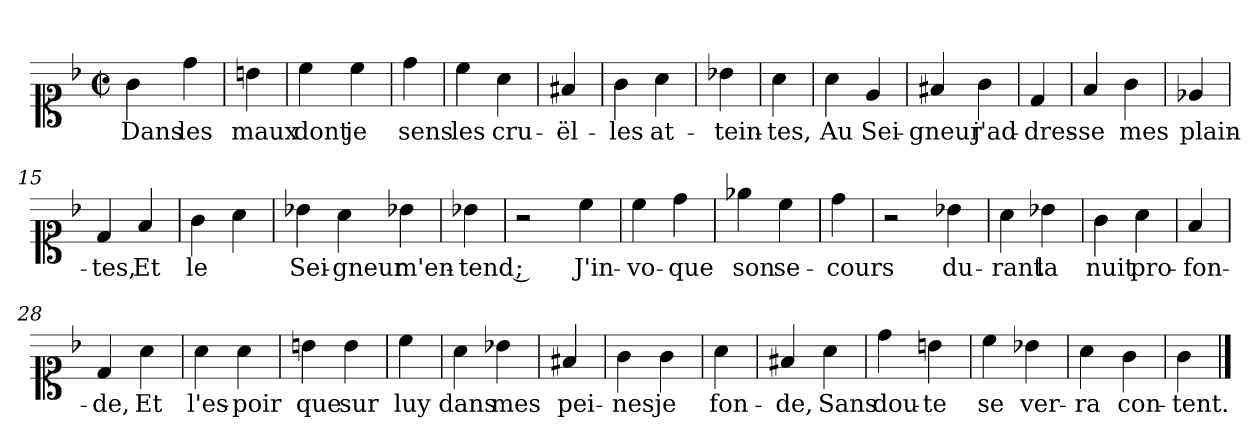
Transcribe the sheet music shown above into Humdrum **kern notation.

**kern	**text
*part1	*part1
*staff1	*staff1
*clefC1	*
*k[b-]	*
*F:	*
*M2/2	*
*met(c|)	*
=1	=1
4g	Dans
4dd	les
=2	=2
4b	maux
=3	=3
4cc	dont
4cc	je
=4	=4
4dd	sens
=5	=5
4cc	les
4a	cru-
=6	=6
4f#X	-ël-
=7	=7
4g	-les
4a	at-
=8	=8
4b-X	-tein-
=9	=9
4a	-tes,
=10	=10
4a	Au
4e	Sei-
=11	=11
4f#X	-gneur
4g	j'ad-
=12	=12
4d	-dres-
=13	=13
4f	-se
4g	mes
=14	=14
4e-X	plain-
=15	=15
4d	-tes,
4f	Et
=16	=16
4g	le-
4a	-
=17	=17
4b-X	Sei-
4a	-gneur
4b-X	m'en-
=19	=19
4b-X	-tend ;
=20	=20
2r	.
4cc	J'in-
=21	=21
4cc	-vo-
4dd	-que
=22	=22
4ee-X	son
4cc	se-
=23	=23
4dd	-cours
=24	=24
2r	.
4b-X	du-
=25	=25
4a	-rant
4b-X	la
=26	=26
4g	nuit
4a	pro-
=27	=27
4f	-fon-
=28	=28
4d	-de,
4a	Et
=29	=29
4a	l'es-
4a	-poir
=30	=30
4b	que
4b	sur
=31	=31
4cc	luy
=32	=32
4a	dans
4b-X	mes
=33	=33
4f#X	pei-
=34	=34
4g	-nes
4g	je
=35	=35
4a	fon-
=36	=36
4f#X	-de,
4a	Sans
=37	=37
4dd	dou-
4b	-te
=38	=38
4cc	se
4b-X	ver-
=39	=39
4a	-ra
4g	con-
=40	=40
4g	-tent.
==	==
*-	*-
